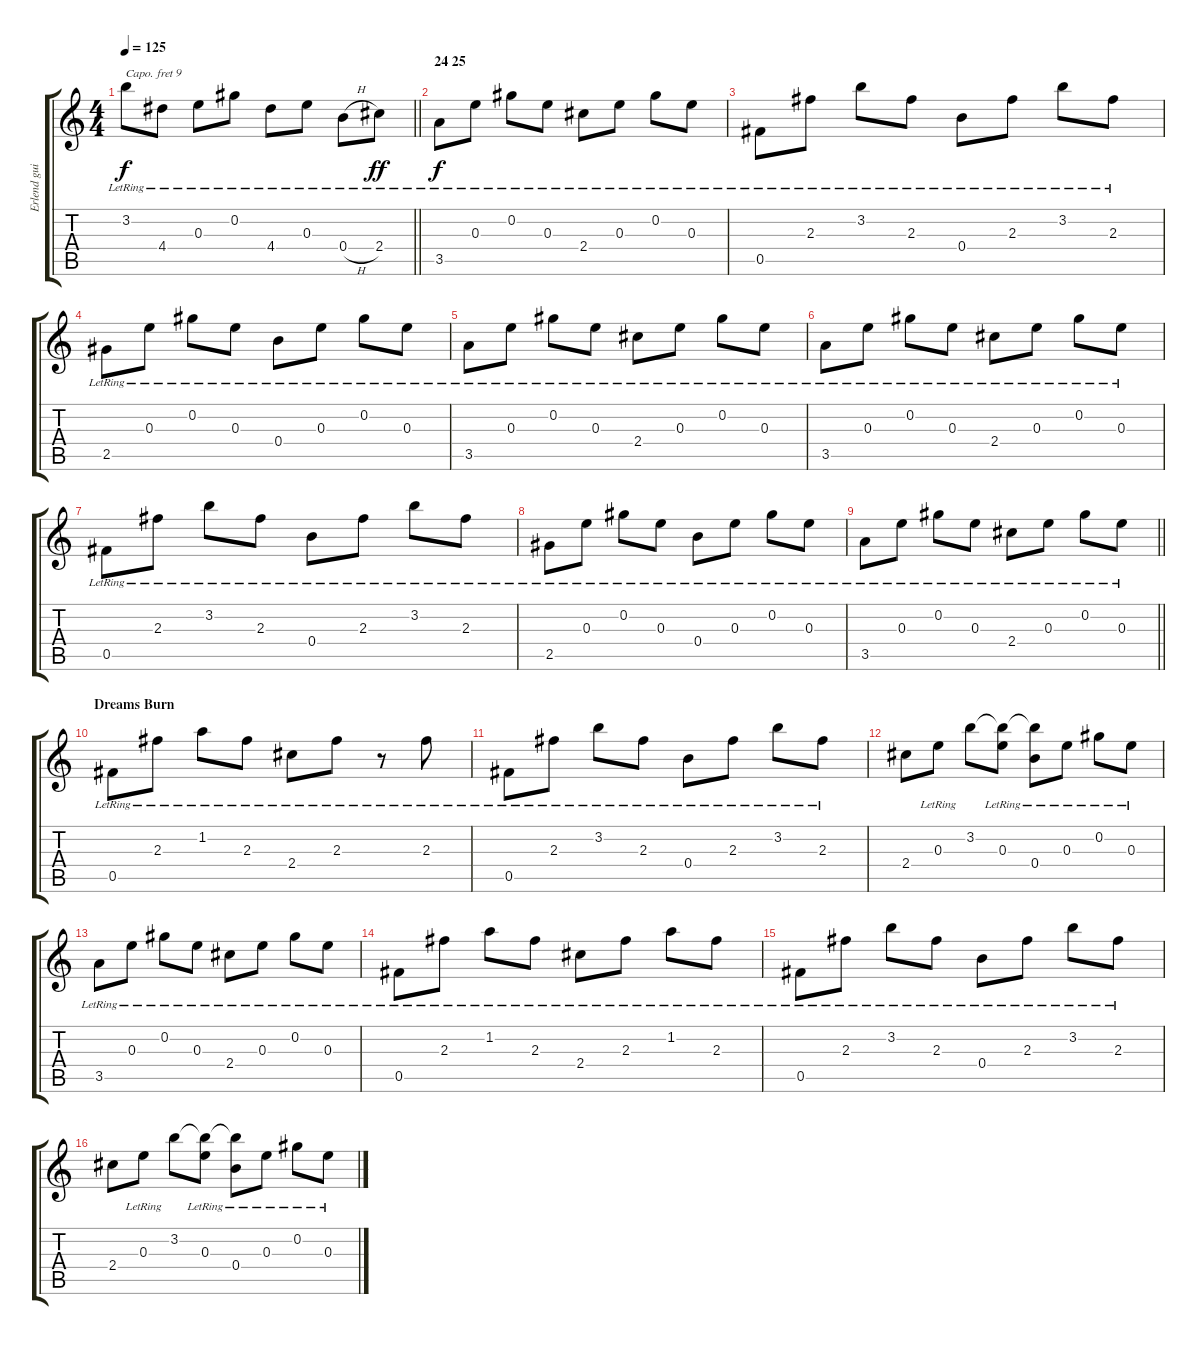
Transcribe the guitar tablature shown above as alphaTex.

\track ("Erlend guitar (Capo 9)" "Erlend gui") {instrument acousticguitarnylon}
\staff {score tabs}
\capo 9
\tuning (E4 B3 G3 D3 A2 E2) {hide}
\ts (4 4)
\tempo 125
\clef g2
\barLineRight lightlight
\ks c
3.2{lr}.8{dy f} 4.4{lr}.8 0.3{lr}.8 0.2{lr}.8 4.4{lr}.8 0.3{lr}.8 0.4{h lr}.8 2.4{lr}.8{dy ff} |
\section ("" "24 25")
3.5{lr}.8{dy f} 0.3{lr}.8 0.2{lr}.8 0.3{lr}.8 2.4{lr}.8 0.3{lr}.8 0.2{lr}.8 0.3{lr}.8 |
0.5{lr}.8 2.3{lr}.8 3.2{lr}.8 2.3{lr}.8 0.4{lr}.8 2.3{lr}.8 3.2{lr}.8 2.3{lr}.8 |
2.5{lr}.8 0.3{lr}.8 0.2{lr}.8 0.3{lr}.8 0.4{lr}.8 0.3{lr}.8 0.2{lr}.8 0.3{lr}.8 |
3.5{lr}.8 0.3{lr}.8 0.2{lr}.8 0.3{lr}.8 2.4{lr}.8 0.3{lr}.8 0.2{lr}.8 0.3{lr}.8 |
3.5{lr}.8 0.3{lr}.8 0.2{lr}.8 0.3{lr}.8 2.4{lr}.8 0.3{lr}.8 0.2{lr}.8 0.3{lr}.8 |
0.5{lr}.8 2.3{lr}.8 3.2{lr}.8 2.3{lr}.8 0.4{lr}.8 2.3{lr}.8 3.2{lr}.8 2.3{lr}.8 |
2.5{lr}.8 0.3{lr}.8 0.2{lr}.8 0.3{lr}.8 0.4{lr}.8 0.3{lr}.8 0.2{lr}.8 0.3{lr}.8 |
\barLineRight lightlight
3.5{lr}.8 0.3{lr}.8 0.2{lr}.8 0.3{lr}.8 2.4{lr}.8 0.3{lr}.8 0.2{lr}.8 0.3{lr}.8 |
\section ("" "Dreams Burn")
0.5{lr}.8 2.3{lr}.8 1.2{lr}.8 2.3{lr}.8 2.4{lr}.8 2.3{lr}.8 r.8 2.3{lr}.8 |
0.5{lr}.8 2.3{lr}.8 3.2{lr}.8 2.3{lr}.8 0.4{lr}.8 2.3{lr}.8 3.2{lr}.8 2.3{lr}.8 |
2.4.8 0.3{lr}.8 3.2.8 (3.2{t} 0.3{lr}).8 (3.2{t} 0.4{lr}).8 0.3{lr}.8 0.2{lr}.8 0.3{lr}.8 |
3.5{lr}.8 0.3{lr}.8 0.2{lr}.8 0.3{lr}.8 2.4{lr}.8 0.3{lr}.8 0.2{lr}.8 0.3{lr}.8 |
0.5{lr}.8 2.3{lr}.8 1.2{lr}.8 2.3{lr}.8 2.4{lr}.8 2.3{lr}.8 1.2{lr}.8 2.3{lr}.8 |
0.5{lr}.8 2.3{lr}.8 3.2{lr}.8 2.3{lr}.8 0.4{lr}.8 2.3{lr}.8 3.2{lr}.8 2.3{lr}.8 |
2.4.8 0.3{lr}.8 3.2.8 (3.2{t} 0.3{lr}).8 (3.2{t} 0.4{lr}).8 0.3{lr}.8 0.2{lr}.8 0.3{lr}.8
